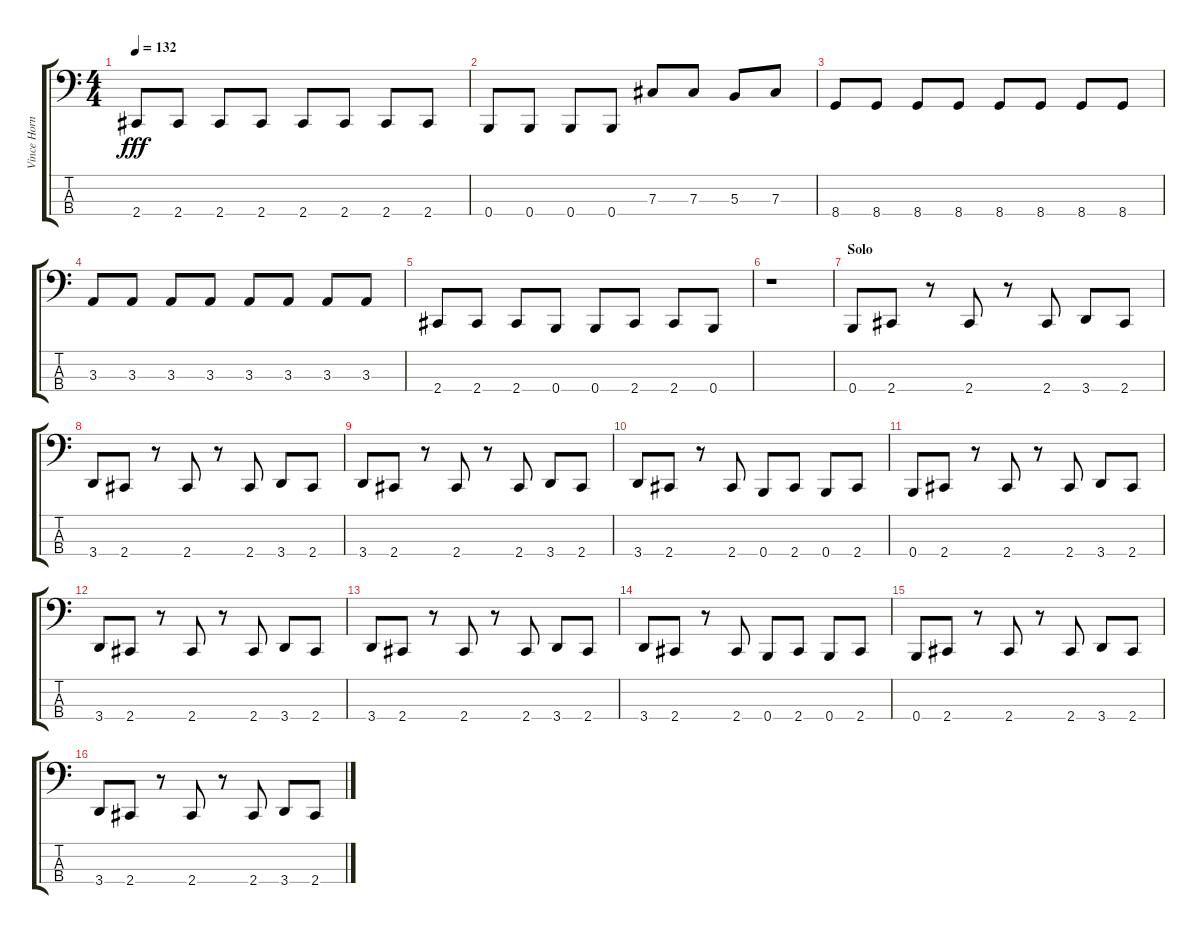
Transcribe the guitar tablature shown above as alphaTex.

\track ("Vince Hornsby" "Vince Horn") {instrument electricbassfinger}
\staff {score tabs}
\tuning (E2 B1 Gb1 B0) {hide}
\ts (4 4)
\tempo 132
\clef f4
\ks c
2.4.8{dy fff} 2.4.8 2.4.8 2.4.8 2.4.8 2.4.8 2.4.8 2.4.8 |
0.4.8 0.4.8 0.4.8 0.4.8 7.3.8 7.3.8 5.3.8 7.3.8 |
8.4.8 8.4.8 8.4.8 8.4.8 8.4.8 8.4.8 8.4.8 8.4.8 |
3.3.8 3.3.8 3.3.8 3.3.8 3.3.8 3.3.8 3.3.8 3.3.8 |
2.4.8 2.4.8 2.4.8 0.4.8 0.4.8 2.4.8 2.4.8 0.4.8 |
r.1 |
\section ("" "Solo")
0.4.8 2.4.8 r.8 2.4.8 r.8 2.4.8 3.4.8 2.4.8 |
3.4.8 2.4.8 r.8 2.4.8 r.8 2.4.8 3.4.8 2.4.8 |
3.4.8 2.4.8 r.8 2.4.8 r.8 2.4.8 3.4.8 2.4.8 |
3.4.8 2.4.8 r.8 2.4.8 0.4.8 2.4.8 0.4.8 2.4.8 |
0.4.8 2.4.8 r.8 2.4.8 r.8 2.4.8 3.4.8 2.4.8 |
3.4.8 2.4.8 r.8 2.4.8 r.8 2.4.8 3.4.8 2.4.8 |
3.4.8 2.4.8 r.8 2.4.8 r.8 2.4.8 3.4.8 2.4.8 |
3.4.8 2.4.8 r.8 2.4.8 0.4.8 2.4.8 0.4.8 2.4.8 |
0.4.8 2.4.8 r.8 2.4.8 r.8 2.4.8 3.4.8 2.4.8 |
3.4.8 2.4.8 r.8 2.4.8 r.8 2.4.8 3.4.8 2.4.8
